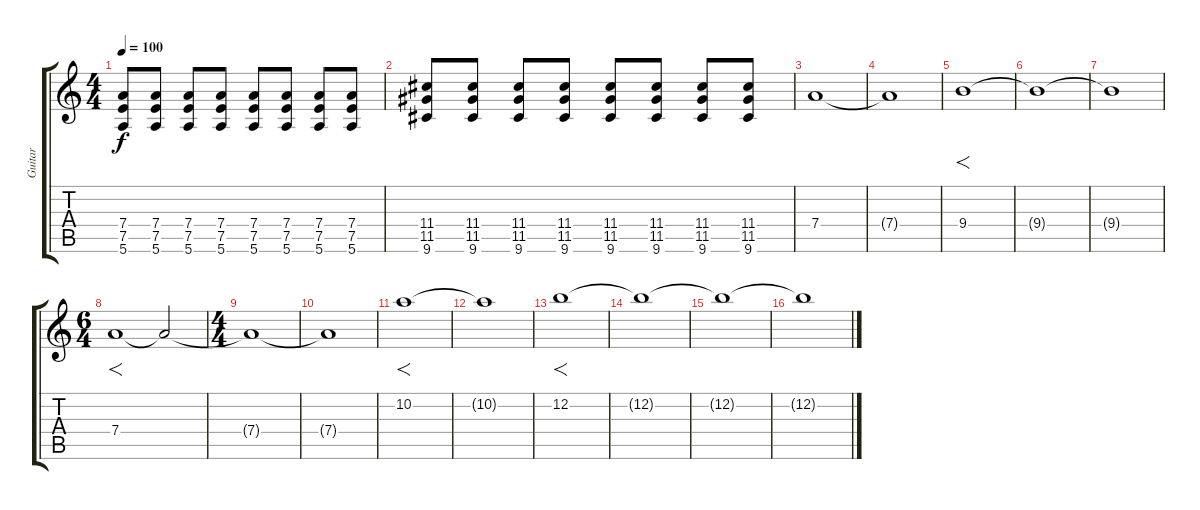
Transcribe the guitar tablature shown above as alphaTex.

\track ("Guitar" "Guitar") {instrument distortionguitar}
\staff {score tabs}
\tuning (E4 B3 G3 D3 A2 E2) {hide}
\ts (4 4)
\tempo 100
\clef g2
\ks c
(7.4 7.5 5.6).8{dy f} (7.4 7.5 5.6).8 (7.4 7.5 5.6).8 (7.4 7.5 5.6).8 (7.4 7.5 5.6).8 (7.4 7.5 5.6).8 (7.4 7.5 5.6).8 (7.4 7.5 5.6).8 |
(11.4 11.5 9.6).8 (11.4 11.5 9.6).8 (11.4 11.5 9.6).8 (11.4 11.5 9.6).8 (11.4 11.5 9.6).8 (11.4 11.5 9.6).8 (11.4 11.5 9.6).8 (11.4 11.5 9.6).8 |
7.4.1{volume 11 balance 12} |
7.4{t}.1 |
9.4.1{f} |
9.4{t}.1 |
9.4{t}.1 |
\ts (6 4)
7.4.1{f} 7.4{t}.2 |
\ts (4 4)
7.4{t}.1 |
7.4{t}.1 |
10.2.1{f} |
10.2{t}.1 |
12.2.1{f} |
12.2{t}.1 |
12.2{t}.1 |
12.2{t}.1
